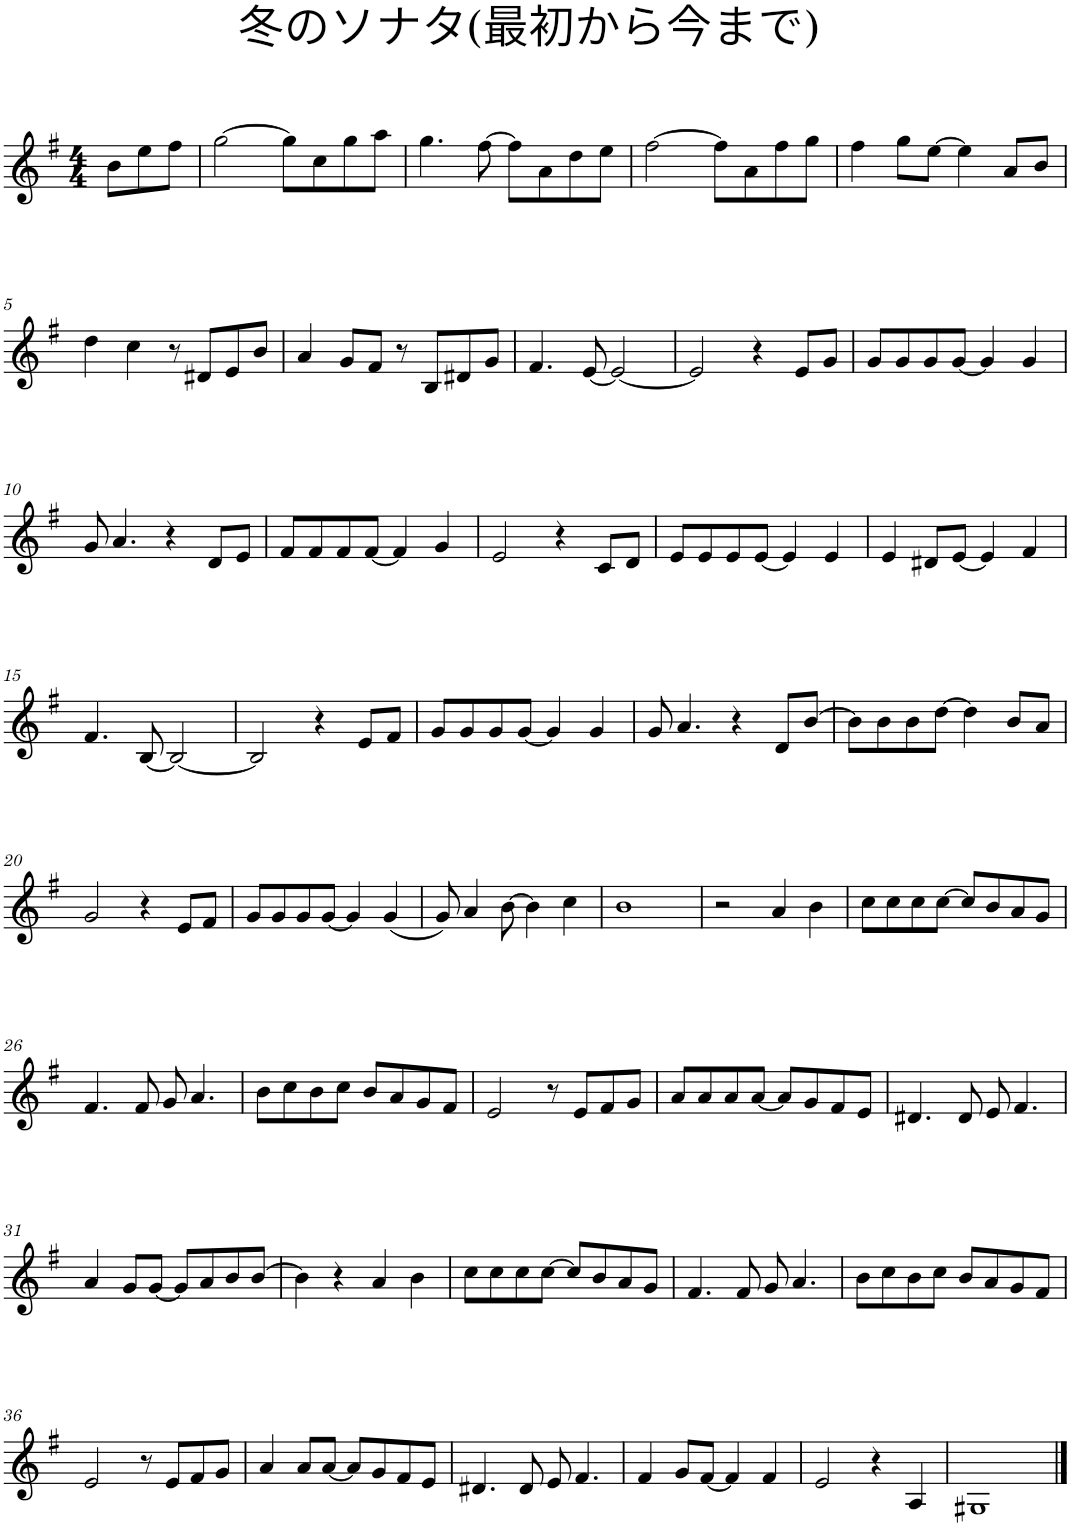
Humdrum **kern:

**kern
*part1
*staff1
*I"Piano
*I'Pno.
*clefG2
*k[f#]
*M4/4
=
8b\L
8ee\
8ff#\J
=1
[>2gg\
8gg\L]
8cc\
8gg\
8aa\J
=2
4.gg\
[>8ff#\
8ff#\L]
8a\
8dd\
8ee\J
=3
[>2ff#\
8ff#\L]
8a\
8ff#\
8gg\J
=4
4ff#\
8gg\L
[>8ee\J
4ee\]
8a/L
8b/J
!!LO:LB:g=z
=5
4dd\
4cc\
8r
8d#X/L
8e/
8b/J
=6
4a/
8g/L
8f#/J
8r
8B/L
8d#X/
8g/J
=7
4.f#/
[<8e/
2e/_
=8
2e/]
4r
8e/L
8g/J
=9
8g/L
8g/
8g/
[<8g/J
4g/]
4g/
!!LO:LB:g=z
=10
8g/
4.a/
4r
8d/L
8e/J
=11
8f#/L
8f#/
8f#/
[<8f#/J
4f#/]
4g/
=12
2e/
4r
8c/L
8d/J
=13
8e/L
8e/
8e/
[<8e/J
4e/]
4e/
=14
4e/
8d#X/L
[<8e/J
4e/]
4f#/
!!LO:LB:g=z
=15
4.f#/
[<8B/
2B/_
=16
2B/]
4r
8e/L
8f#/J
=17
8g/L
8g/
8g/
[<8g/J
4g/]
4g/
=18
8g/
4.a/
4r
8d/L
[>8b/J
=19
8b\L]
8b\
8b\
[>8dd\J
4dd\]
8b/L
8a/J
!!LO:LB:g=z
=20
2g/
4r
8e/L
8f#/J
=21
8g/L
8g/
8g/
[<8g/J
4g/]
(<4g/
=22
8g/)
4a/
[>8b\
4b\]
4cc\
=23
1b
=24
2r
4a/
4b\
=25
8cc\L
8cc\
8cc\
[>8cc\J
8cc/L]
8b/
8a/
8g/J
!!LO:LB:g=z
=26
4.f#/
8f#/
8g/
4.a/
=27
8b\L
8cc\
8b\
8cc\J
8b/L
8a/
8g/
8f#/J
=28
2e/
8r
8e/L
8f#/
8g/J
=29
8a/L
8a/
8a/
[<8a/J
8a/L]
8g/
8f#/
8e/J
=30
4.d#X/
8d#/
8e/
4.f#/
!!LO:LB:g=z
=31
4a/
8g/L
[<8g/J
8g/L]
8a/
8b/
[>8b/J
=32
4b\]
4r
4a/
4b\
=33
8cc\L
8cc\
8cc\
[>8cc\J
8cc/L]
8b/
8a/
8g/J
=34
4.f#/
8f#/
8g/
4.a/
=35
8b\L
8cc\
8b\
8cc\J
8b/L
8a/
8g/
8f#/J
!!LO:LB:g=z
=36
2e/
8r
8e/L
8f#/
8g/J
=37
4a/
8a/L
[<8a/J
8a/L]
8g/
8f#/
8e/J
=38
4.d#X/
8d#/
8e/
4.f#/
=39
4f#/
8g/L
[<8f#/J
4f#/]
4f#/
=40
2e/
4r
4A/
=41
1G#X
==
*-
